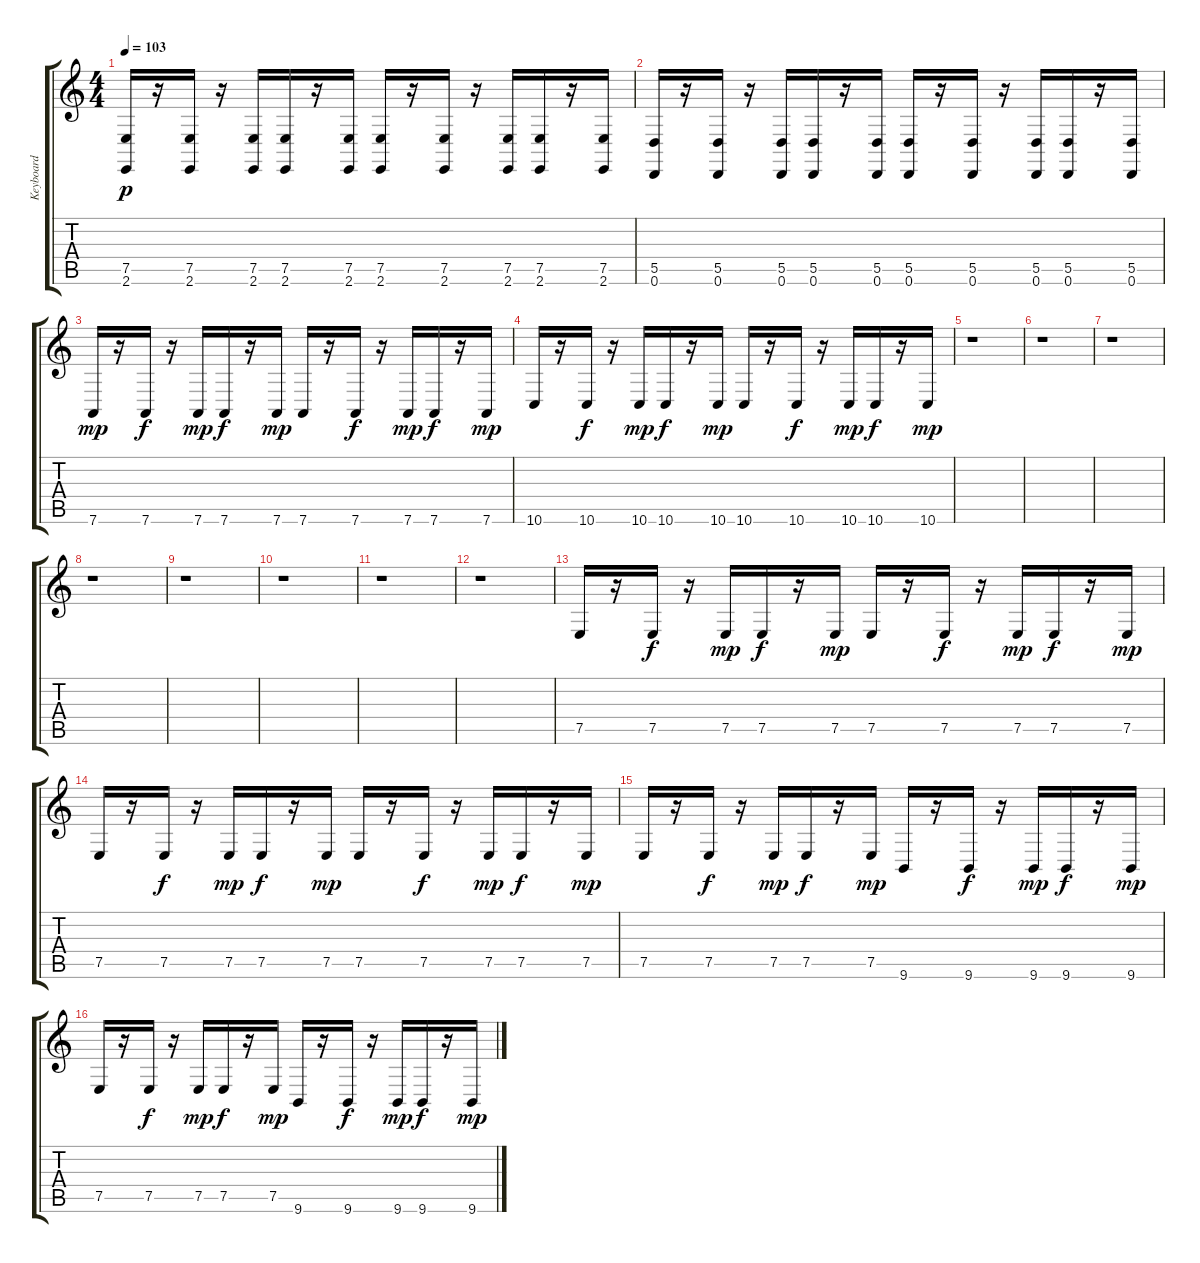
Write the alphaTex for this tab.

\track ("Keyboard" "Keyboard") {instrument lead5charang}
\staff {score tabs}
\tuning (E4 B3 G3 D3 A2 D2) {hide}
\ts (4 4)
\tempo 103
\clef g2
\ks c
(7.5 2.6).16{dy p} r.16 (7.5 2.6).16 r.16 (7.5 2.6).16 (7.5 2.6).16 r.16 (7.5 2.6).16 (7.5 2.6).16 r.16 (7.5 2.6).16 r.16 (7.5 2.6).16 (7.5 2.6).16 r.16 (7.5 2.6).16 |
(5.5 0.6).16 r.16 (5.5 0.6).16 r.16 (5.5 0.6).16 (5.5 0.6).16 r.16 (5.5 0.6).16 (5.5 0.6).16 r.16 (5.5 0.6).16 r.16 (5.5 0.6).16 (5.5 0.6).16 r.16 (5.5 0.6).16 |
7.6.16{dy mp} r.16 7.6.16{dy f} r.16 7.6.16{dy mp} 7.6.16{dy f} r.16 7.6.16{dy mp} 7.6.16 r.16 7.6.16{dy f} r.16 7.6.16{dy mp} 7.6.16{dy f} r.16 7.6.16{dy mp} |
10.6.16 r.16 10.6.16{dy f} r.16 10.6.16{dy mp} 10.6.16{dy f} r.16 10.6.16{dy mp} 10.6.16 r.16 10.6.16{dy f} r.16 10.6.16{dy mp} 10.6.16{dy f} r.16 10.6.16{dy mp} |
r.1 |
r.1 |
r.1 |
r.1 |
r.1 |
r.1 |
r.1 |
r.1 |
7.5.16 r.16 7.5.16{dy f} r.16 7.5.16{dy mp} 7.5.16{dy f} r.16 7.5.16{dy mp} 7.5.16 r.16 7.5.16{dy f} r.16 7.5.16{dy mp} 7.5.16{dy f} r.16 7.5.16{dy mp} |
7.5.16 r.16 7.5.16{dy f} r.16 7.5.16{dy mp} 7.5.16{dy f} r.16 7.5.16{dy mp} 7.5.16 r.16 7.5.16{dy f} r.16 7.5.16{dy mp} 7.5.16{dy f} r.16 7.5.16{dy mp} |
7.5.16 r.16 7.5.16{dy f} r.16 7.5.16{dy mp} 7.5.16{dy f} r.16 7.5.16{dy mp} 9.6.16 r.16 9.6.16{dy f} r.16 9.6.16{dy mp} 9.6.16{dy f} r.16 9.6.16{dy mp} |
7.5.16 r.16 7.5.16{dy f} r.16 7.5.16{dy mp} 7.5.16{dy f} r.16 7.5.16{dy mp} 9.6.16 r.16 9.6.16{dy f} r.16 9.6.16{dy mp} 9.6.16{dy f} r.16 9.6.16{dy mp}
